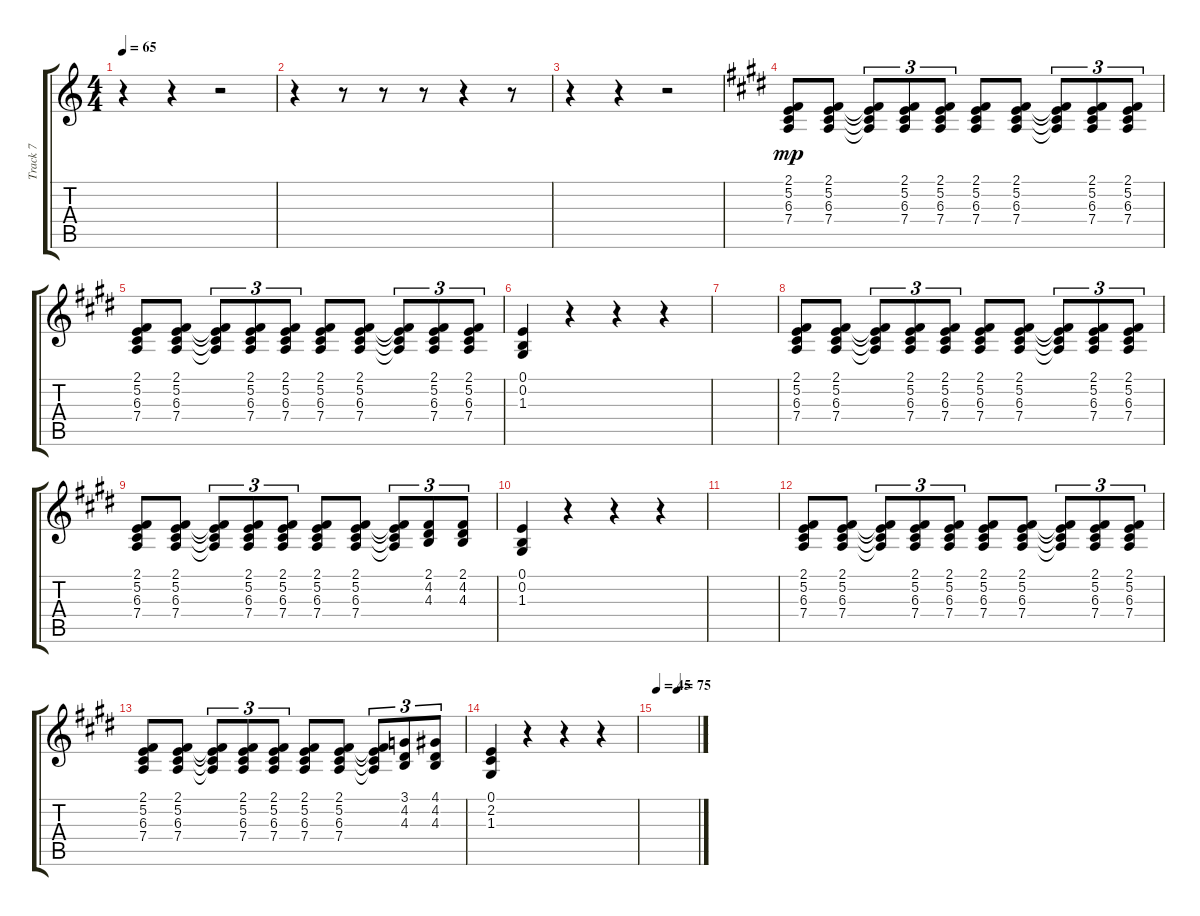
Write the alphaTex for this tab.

\track ("Track 7" "Track 7") {instrument tenorsax}
\staff {score tabs}
\tuning (E4 B3 G3 D3 A2 E2) {hide}
\ts (4 4)
\tempo 65
\clef g2
\ks c
r.4{dy f} r.4 r.2 |
r.4 r.8 r.8 r.8 r.4 r.8 |
r.4 r.4 r.2 |
\ks e
(2.1 5.2 6.3 7.4).8{dy mp} (2.1 5.2 6.3 7.4).8 (2.1{t} 5.2{t} 6.3{t} 7.4{t}).8{tu (3 2)} (2.1 5.2 6.3 7.4).8{tu (3 2)} (2.1 5.2 6.3 7.4).8{tu (3 2)} (2.1 5.2 6.3 7.4).8 (2.1 5.2 6.3 7.4).8 (2.1{t} 5.2{t} 6.3{t} 7.4{t}).8{tu (3 2)} (2.1 5.2 6.3 7.4).8{tu (3 2)} (2.1 5.2 6.3 7.4).8{tu (3 2)} |
(2.1 5.2 6.3 7.4).8 (2.1 5.2 6.3 7.4).8 (2.1{t} 5.2{t} 6.3{t} 7.4{t}).8{tu (3 2)} (2.1 5.2 6.3 7.4).8{tu (3 2)} (2.1 5.2 6.3 7.4).8{tu (3 2)} (2.1 5.2 6.3 7.4).8 (2.1 5.2 6.3 7.4).8 (2.1{t} 5.2{t} 6.3{t} 7.4{t}).8{tu (3 2)} (2.1 5.2 6.3 7.4).8{tu (3 2)} (2.1 5.2 6.3 7.4).8{tu (3 2)} |
(0.1 0.2 1.3).4 r.4 r.4 r.4 |
|
(2.1 5.2 6.3 7.4).8 (2.1 5.2 6.3 7.4).8 (2.1{t} 5.2{t} 6.3{t} 7.4{t}).8{tu (3 2)} (2.1 5.2 6.3 7.4).8{tu (3 2)} (2.1 5.2 6.3 7.4).8{tu (3 2)} (2.1 5.2 6.3 7.4).8 (2.1 5.2 6.3 7.4).8 (2.1{t} 5.2{t} 6.3{t} 7.4{t}).8{tu (3 2)} (2.1 5.2 6.3 7.4).8{tu (3 2)} (2.1 5.2 6.3 7.4).8{tu (3 2)} |
(2.1 5.2 6.3 7.4).8 (2.1 5.2 6.3 7.4).8 (2.1{t} 5.2{t} 6.3{t} 7.4{t}).8{tu (3 2)} (2.1 5.2 6.3 7.4).8{tu (3 2)} (2.1 5.2 6.3 7.4).8{tu (3 2)} (2.1 5.2 6.3 7.4).8 (2.1 5.2 6.3 7.4).8 (2.1{t} 5.2{t} 6.3{t} 7.4{t}).8{tu (3 2)} (2.1 4.2 4.3).8{tu (3 2)} (2.1 4.2 4.3).8{tu (3 2)} |
(0.1 0.2 1.3).4 r.4 r.4 r.4 |
|
(2.1 5.2 6.3 7.4).8 (2.1 5.2 6.3 7.4).8 (2.1{t} 5.2{t} 6.3{t} 7.4{t}).8{tu (3 2)} (2.1 5.2 6.3 7.4).8{tu (3 2)} (2.1 5.2 6.3 7.4).8{tu (3 2)} (2.1 5.2 6.3 7.4).8 (2.1 5.2 6.3 7.4).8 (2.1{t} 5.2{t} 6.3{t} 7.4{t}).8{tu (3 2)} (2.1 5.2 6.3 7.4).8{tu (3 2)} (2.1 5.2 6.3 7.4).8{tu (3 2)} |
(2.1 5.2 6.3 7.4).8 (2.1 5.2 6.3 7.4).8 (2.1{t} 5.2{t} 6.3{t} 7.4{t}).8{tu (3 2)} (2.1 5.2 6.3 7.4).8{tu (3 2)} (2.1 5.2 6.3 7.4).8{tu (3 2)} (2.1 5.2 6.3 7.4).8 (2.1 5.2 6.3 7.4).8 (2.1{t} 5.2{t} 6.3{t} 7.4{t}).8{tu (3 2)} (3.1 4.2 4.3).8{tu (3 2)} (4.1 4.2 4.3).8{tu (3 2)} |
(0.1 2.2 1.3).4 r.4 r.4 r.4 |
\tempo 45
\tempo (75 0.5)
